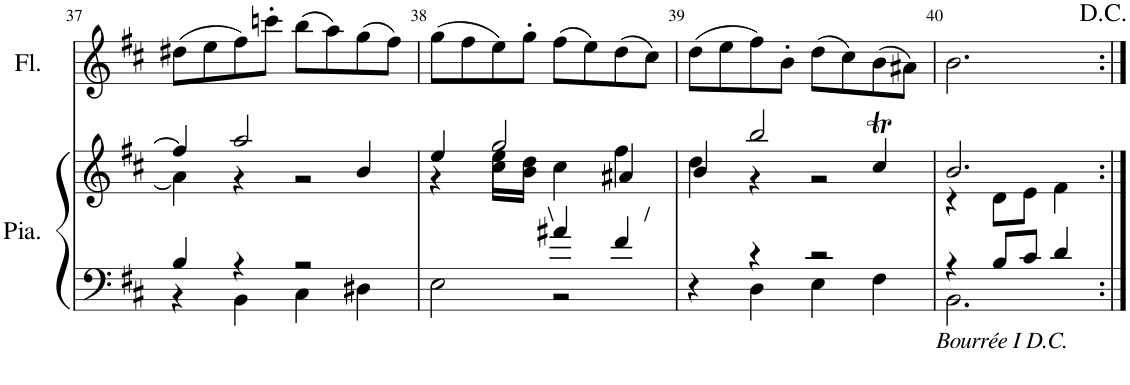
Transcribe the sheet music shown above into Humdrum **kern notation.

**kern	**kern	**kern
*part2	*part2	*part1
*staff3	*staff2	*staff1
*I"Piano	*	*I"Flûte
*I'Pia.	*	*I'Fl.
!!LO:PB:g=z
*clefF4	*clefG2	*clefG2
*k[f#c#]	*k[f#c#]	*k[f#c#]
*M2/2	*M2/2	*M2/2
*met(c|)	*met(c|)	*met(c|)
=37	=37	=37
*^	*^	*
4B/	4r	4ff#/]	4a\]	(8dd#X\L
.	.	.	.	8ee\
4r	4BB\	2aa/	4r	8ff#\)
.	.	.	.	8cccn'\J
2r	4C#\	.	2r	(8bb\L
.	.	.	.	8aa\)
.	4D#X\	4b/	.	(8gg\
.	.	.	.	8ff#\J)
=38	=38	=38	=38	=38
*	*	*	*^	*
2ryy	2E\	4ee/	4r	4ryy	(8gg\L
.	.	.	.	.	8ff#\
.	.	2gg/	8cc#\L	8ee\L	8ee\)
.	.	.	8b\J	8dd\J	8gg'\J
!LO:TX:a:t=\	!	!	!	!	!
4a#X/	2r	.	4cc#\	2ryy	(8ff#\L
.	.	.	.	.	8ee\)
!LO:TX:a:t=/	!	!	!	!	!
4f#/	.	4a#X/	4ff#\	.	(8dd\
.	.	.	.	.	8cc#\J)
*	*	*	*v	*v	*
=39	=39	=39	=39	=39
4r	4ryy	4b/	4dd\	(8dd\L
.	.	.	.	8ee\
4r	4D\	2bb/	4r	8ff#\)
.	.	.	.	8b'\J
2r	4E\	.	2r	(8dd\L
.	.	.	.	8cc#\)
.	4F#\	4cc#t/	.	(8b\
.	.	.	.	8a#X\J)
=40	=40	=40	=40	=40
!LO:TX:b:i:t=Bourrée I D.C.	!	!	!	!
4r	2.BB\	2.b/	4r	2.b\
8B/L	.	.	8d\L	.
8c#/J	.	.	8e\J	.
4d/	.	.	4f#\	.
*v	*v	*	*	*
*	*v	*v	*
=:|!	=:|!	=:|!
*-	*-	*-
